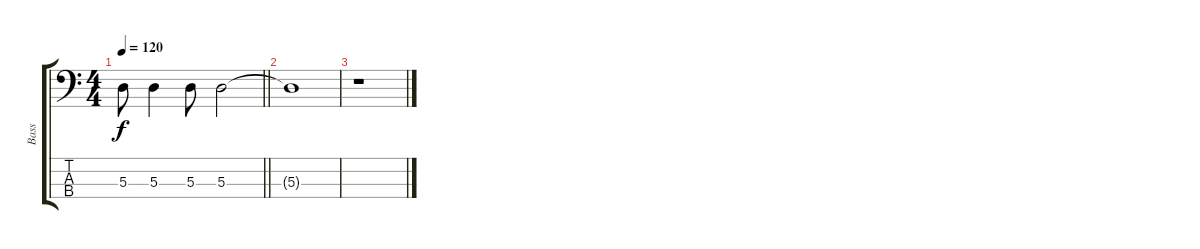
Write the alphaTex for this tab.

\track ("Bass" "Bass") {instrument electricbassfinger}
\staff {score tabs}
\tuning (G2 D2 A1 E1) {hide}
\ts (4 4)
\tempo 120
\clef f4
\barLineRight lightlight
\ks c
5.3{t}.8{dy f} 5.3.4 5.3.8 5.3.2 |
5.3{t}.1 |
r.1
